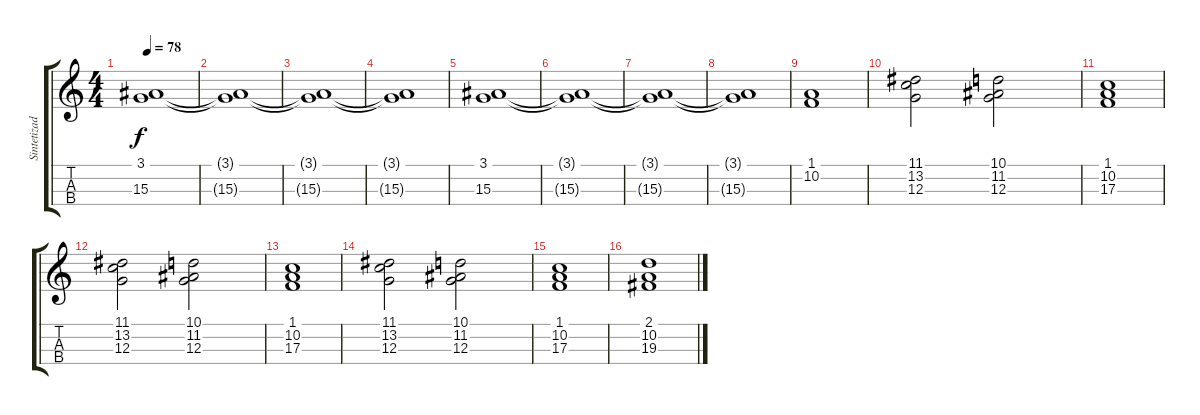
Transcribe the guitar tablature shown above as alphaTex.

\track ("Sintetizador" "Sintetizad") {instrument accordion}
\staff {score tabs}
\tuning (E4 B3 G3 D3) {hide}
\ts (4 4)
\tempo 78
\clef g2
\ks c
(3.1 15.3).1{dy f volume 8} |
(3.1{t} 15.3{t}).1 |
(3.1{t} 15.3{t}).1 |
(3.1{t} 15.3{t}).1 |
(3.1 15.3).1 |
(3.1{t} 15.3{t}).1 |
(3.1{t} 15.3{t}).1 |
(3.1{t} 15.3{t}).1 |
(1.1 10.2).1 |
(11.1 13.2 12.3).2{volume 10 balance 14} (10.1 11.2 12.3).2 |
(1.1 10.2 17.3).1 |
(11.1 13.2 12.3).2{volume 10 balance 14} (10.1 11.2 12.3).2 |
(1.1 10.2 17.3).1 |
(11.1 13.2 12.3).2{volume 10 balance 14} (10.1 11.2 12.3).2 |
(1.1 10.2 17.3).1 |
(2.1 10.2 19.3).1
